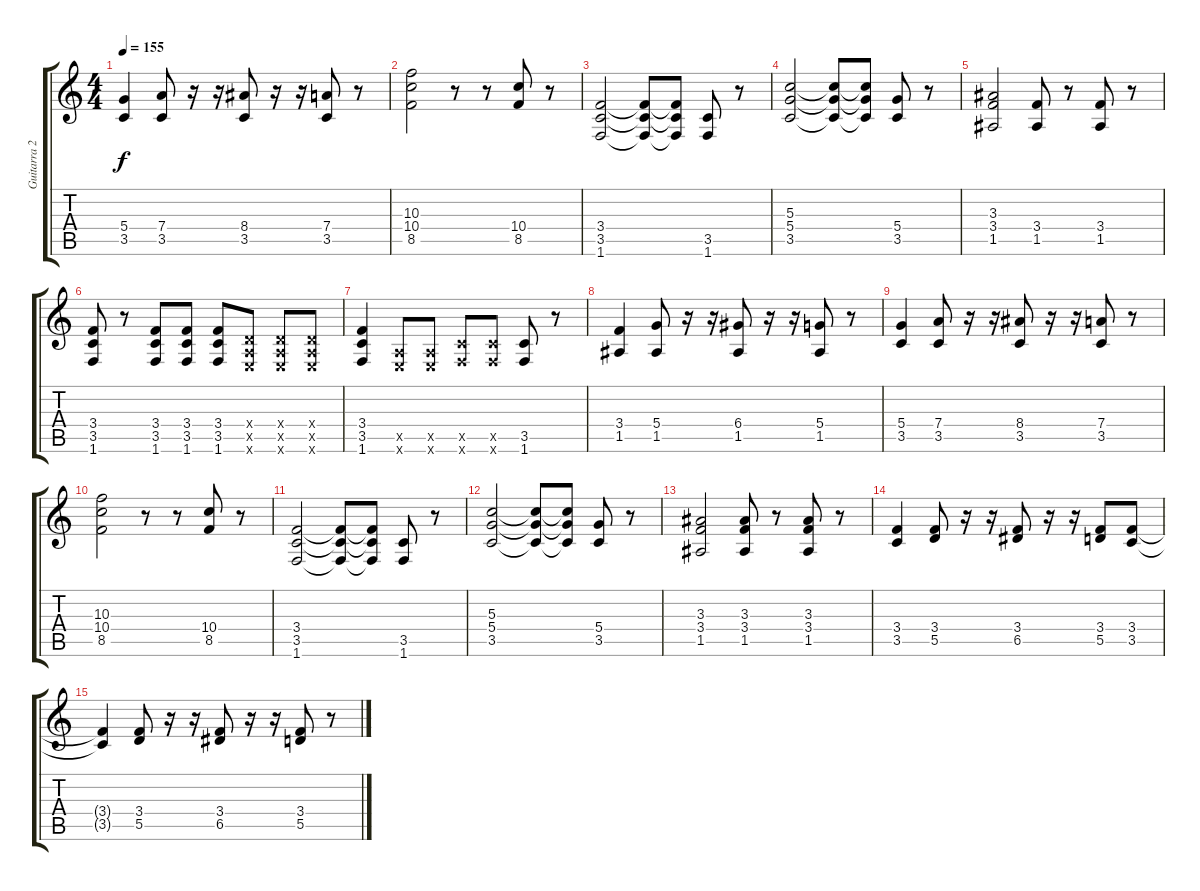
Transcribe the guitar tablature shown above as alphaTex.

\track ("Guitarra 2 - Elio" "Guitarra 2") {instrument overdrivenguitar}
\staff {score tabs}
\tuning (E4 B3 G3 D3 A2 E2) {hide}
\ts (4 4)
\tempo 155
\clef g2
\ks c
(5.4 3.5).4{dy f} (7.4 3.5).8 r.16 r.16 (8.4 3.5).8 r.16 r.16 (7.4 3.5).8 r.8 |
(10.3 10.4 8.5).2 r.8 r.8 (10.4 8.5).8 r.8 |
(3.4 3.5 1.6).2 (3.4{t} 3.5{t} 1.6{t}).8 (3.4{t} 3.5{t} 1.6{t}).8 (3.5 1.6).8 r.8 |
(5.3 5.4 3.5).2 (5.3{t} 5.4{t} 3.5{t}).8 (5.3{t} 5.4{t} 3.5{t}).8 (5.4 3.5).8 r.8 |
(3.3 3.4 1.5).2 (3.4 1.5).8 r.8 (3.4 1.5).8 r.8 |
(3.4 3.5 1.6).8 r.8 (3.4 3.5 1.6).8 (3.4 3.5 1.6).8 (3.4 3.5 1.6).8 (0.4{x} 0.5{x} 0.6{x}).8 (0.4{x} 0.5{x} 0.6{x}).8 (0.4{x} 0.5{x} 0.6{x}).8 |
(3.4 3.5 1.6).4 (0.5{x} 0.6{x}).8 (0.5{x} 0.6{x}).8 (3.5{x} 1.6{x}).8 (3.5{x} 1.6{x}).8 (3.5 1.6).8 r.8 |
(3.4 1.5).4 (5.4 1.5).8 r.16 r.16 (6.4 1.5).8 r.16 r.16 (5.4 1.5).8 r.8 |
(5.4 3.5).4 (7.4 3.5).8 r.16 r.16 (8.4 3.5).8 r.16 r.16 (7.4 3.5).8 r.8 |
(10.3 10.4 8.5).2 r.8 r.8 (10.4 8.5).8 r.8 |
(3.4 3.5 1.6).2 (3.4{t} 3.5{t} 1.6{t}).8 (3.4{t} 3.5{t} 1.6{t}).8 (3.5 1.6).8 r.8 |
(5.3 5.4 3.5).2 (5.3{t} 5.4{t} 3.5{t}).8 (5.3{t} 5.4{t} 3.5{t}).8 (5.4 3.5).8 r.8 |
(3.3 3.4 1.5).2 (3.3 3.4 1.5).8 r.8 (3.3 3.4 1.5).8 r.8 |
(3.4 3.5).4 (3.4 5.5).8 r.16 r.16 (3.4 6.5).8 r.16 r.16 (3.4 5.5).8 (3.4 3.5).8 |
(3.4{t} 3.5{t}).4 (3.4 5.5).8 r.16 r.16 (3.4 6.5).8 r.16 r.16 (3.4 5.5).8 r.8
